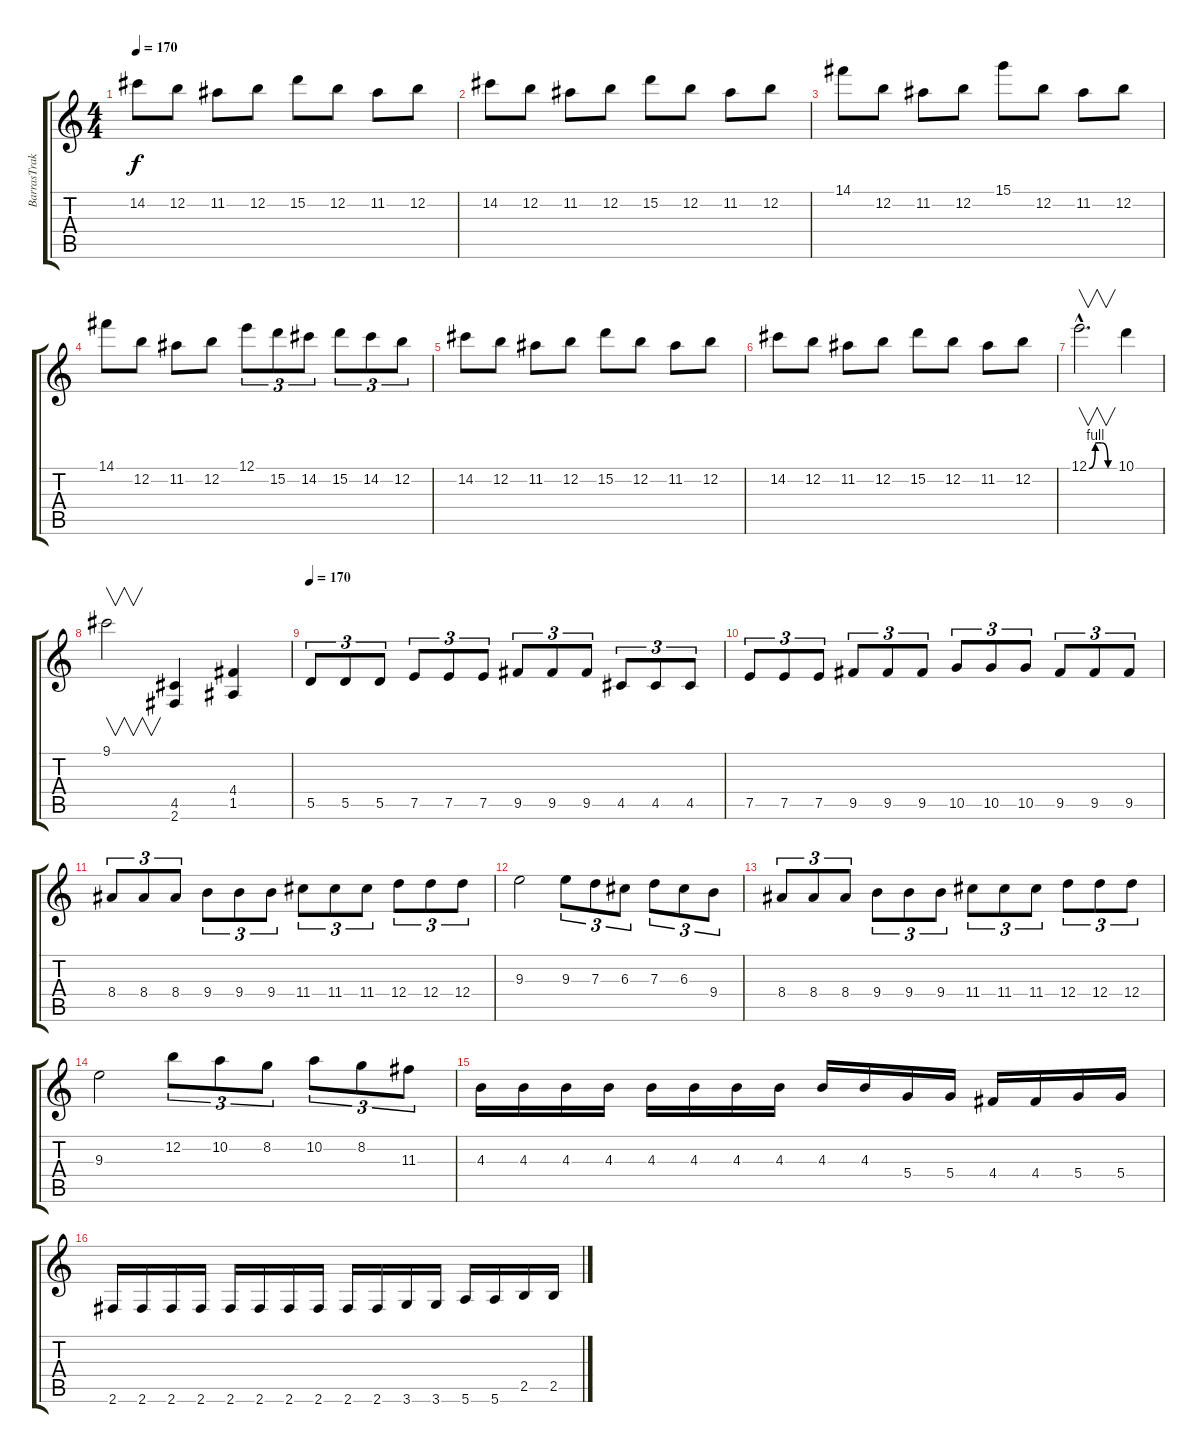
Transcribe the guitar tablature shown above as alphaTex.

\track ("BarrasTraktor" "BarrasTrak") {instrument distortionguitar}
\staff {score tabs}
\tuning (E4 B3 G3 D3 A2 E2) {hide}
\ts (4 4)
\tempo 170
\clef g2
\ks c
14.2.8{dy f} 12.2.8 11.2.8 12.2.8 15.2.8 12.2.8 11.2.8 12.2.8 |
14.2.8 12.2.8 11.2.8 12.2.8 15.2.8 12.2.8 11.2.8 12.2.8 |
14.1.8 12.2.8 11.2.8 12.2.8 15.1.8 12.2.8 11.2.8 12.2.8 |
14.1.8 12.2.8 11.2.8 12.2.8 12.1.8{tu (3 2)} 15.2.8{tu (3 2)} 14.2.8{tu (3 2)} 15.2.8{tu (3 2)} 14.2.8{tu (3 2)} 12.2.8{tu (3 2)} |
14.2.8 12.2.8 11.2.8 12.2.8 15.2.8 12.2.8 11.2.8 12.2.8 |
14.2.8 12.2.8 11.2.8 12.2.8 15.2.8 12.2.8 11.2.8 12.2.8 |
12.1{be (custom 0 0 15 4 30 4 45 0 60 0) hac}.2{v d} 10.1.4 |
9.1.2{v} (4.5 2.6).4 (4.4 1.5).4 |
\tempo 170
5.5.8{tu (3 2)} 5.5.8{tu (3 2)} 5.5.8{tu (3 2)} 7.5.8{tu (3 2)} 7.5.8{tu (3 2)} 7.5.8{tu (3 2)} 9.5.8{tu (3 2)} 9.5.8{tu (3 2)} 9.5.8{tu (3 2)} 4.5.8{tu (3 2)} 4.5.8{tu (3 2)} 4.5.8{tu (3 2)} |
7.5.8{tu (3 2)} 7.5.8{tu (3 2)} 7.5.8{tu (3 2)} 9.5.8{tu (3 2)} 9.5.8{tu (3 2)} 9.5.8{tu (3 2)} 10.5.8{tu (3 2)} 10.5.8{tu (3 2)} 10.5.8{tu (3 2)} 9.5.8{tu (3 2)} 9.5.8{tu (3 2)} 9.5.8{tu (3 2)} |
8.4.8{tu (3 2)} 8.4.8{tu (3 2)} 8.4.8{tu (3 2)} 9.4.8{tu (3 2)} 9.4.8{tu (3 2)} 9.4.8{tu (3 2)} 11.4.8{tu (3 2)} 11.4.8{tu (3 2)} 11.4.8{tu (3 2)} 12.4.8{tu (3 2)} 12.4.8{tu (3 2)} 12.4.8{tu (3 2)} |
9.3.2 9.3.8{tu (3 2)} 7.3.8{tu (3 2)} 6.3.8{tu (3 2)} 7.3.8{tu (3 2)} 6.3.8{tu (3 2)} 9.4.8{tu (3 2)} |
8.4.8{tu (3 2)} 8.4.8{tu (3 2)} 8.4.8{tu (3 2)} 9.4.8{tu (3 2)} 9.4.8{tu (3 2)} 9.4.8{tu (3 2)} 11.4.8{tu (3 2)} 11.4.8{tu (3 2)} 11.4.8{tu (3 2)} 12.4.8{tu (3 2)} 12.4.8{tu (3 2)} 12.4.8{tu (3 2)} |
9.3.2 12.2.8{tu (3 2)} 10.2.8{tu (3 2)} 8.2.8{tu (3 2)} 10.2.8{tu (3 2)} 8.2.8{tu (3 2)} 11.3.8{tu (3 2)} |
4.3.16 4.3.16 4.3.16 4.3.16 4.3.16 4.3.16 4.3.16 4.3.16 4.3.16 4.3.16 5.4.16 5.4.16 4.4.16 4.4.16 5.4.16 5.4.16 |
2.6.16 2.6.16 2.6.16 2.6.16 2.6.16 2.6.16 2.6.16 2.6.16 2.6.16 2.6.16 3.6.16 3.6.16 5.6.16 5.6.16 2.5.16 2.5.16
